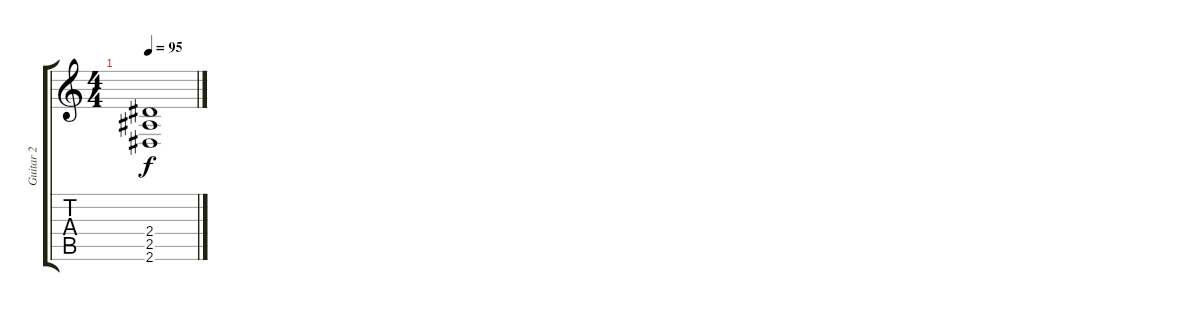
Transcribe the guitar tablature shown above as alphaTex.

\track ("Guitar 2" "Guitar 2") {instrument distortionguitar}
\staff {score tabs}
\tuning (Eb4 Bb3 Gb3 Db3 Ab2 Db2) {hide}
\ts (4 4)
\tempo 95
\clef g2
\ks c
(2.4{t} 2.5{t} 2.6{t}).1{dy f}
